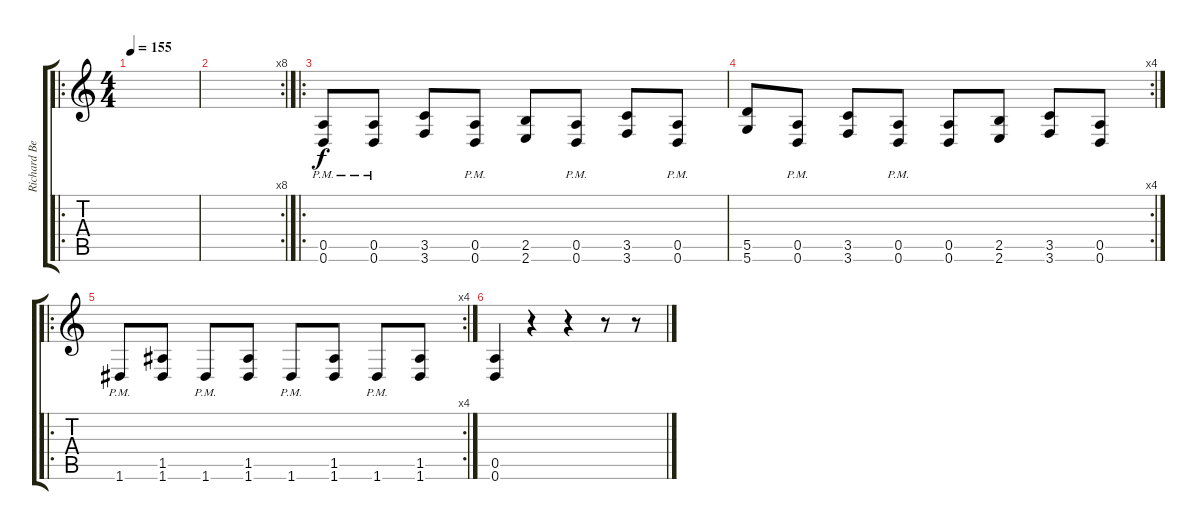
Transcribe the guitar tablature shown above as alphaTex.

\track ("Richard Bernstein" "Richard Be") {instrument distortionguitar}
\staff {score tabs}
\tuning (E4 B3 G3 D3 A2 D2) {hide}
\ro
\ts (4 4)
\tempo 155
\clef g2
\ks c
|
\rc 8
|
\ro
(0.5{pm} 0.6{pm}).8 (0.5{pm} 0.6{pm}).8 (3.5 3.6).8 (0.5{pm} 0.6{pm}).8 (2.5 2.6).8 (0.5{pm} 0.6{pm}).8 (3.5 3.6).8 (0.5{pm} 0.6{pm}).8 |
\rc 4
(5.5 5.6).8 (0.5{pm} 0.6{pm}).8 (3.5 3.6).8 (0.5{pm} 0.6{pm}).8 (0.5 0.6).8 (2.5 2.6).8 (3.5 3.6).8 (0.5 0.6).8 |
\ro
\rc 4
1.6{pm}.8 (1.5 1.6).8 1.6{pm}.8 (1.5 1.6).8 1.6{pm}.8 (1.5 1.6).8 1.6{pm}.8 (1.5 1.6).8 |
(0.5 0.6).4 r.4 r.4 r.8 r.8
